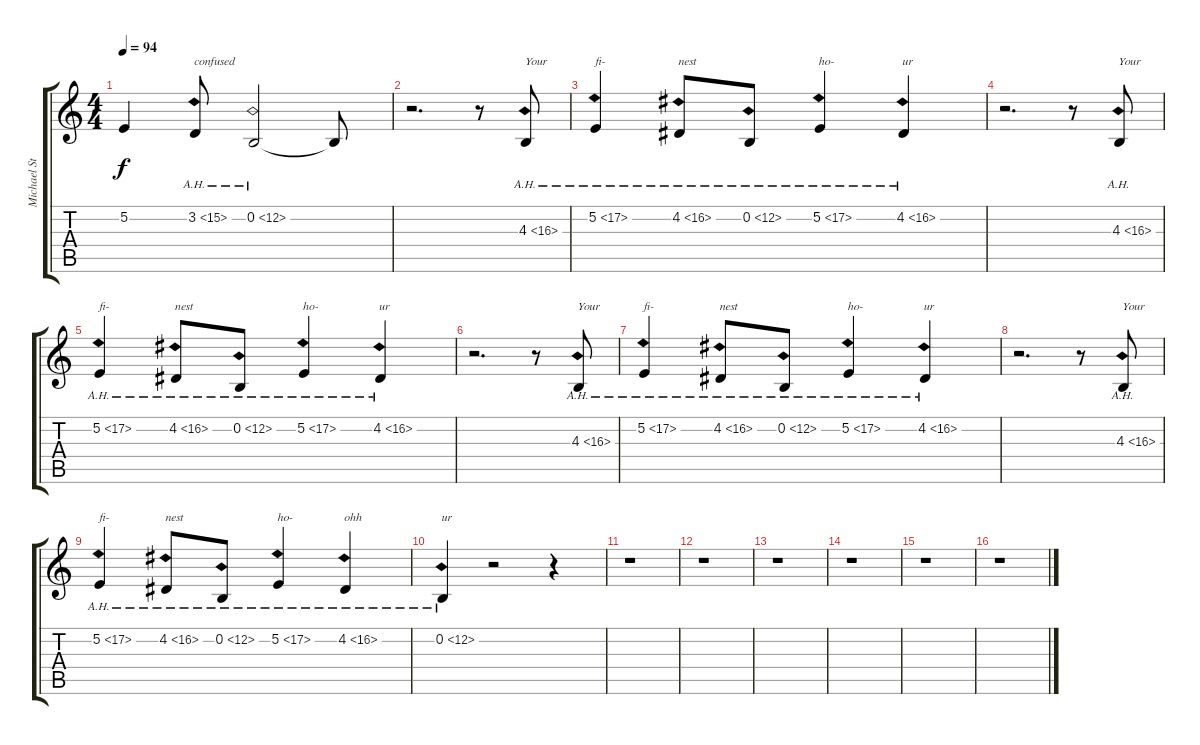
\track ("Michael Stipe - Vocals" "Michael St") {instrument lead2sawtooth}
\staff {score tabs}
\tuning (E4 B3 G3 D3 A2 E2) {hide}
\ts (4 4)
\tempo 94
\clef g2
\ks c
5.2{t}.4{dy f} 3.2{ah 12}.8{txt "confused"} 0.2{ah 12}.2 0.2{t}.8 |
r.2{d} r.8 4.3{ah 12}.8{txt "Your"} |
5.2{ah 12}.4{txt "fi-"} 4.2{ah 12}.8{txt "nest"} 0.2{ah 12}.8 5.2{ah 12}.4{txt "ho-"} 4.2{ah 12}.4{txt "ur"} |
r.2{d} r.8 4.3{ah 12}.8{txt "Your"} |
5.2{ah 12}.4{txt "fi-"} 4.2{ah 12}.8{txt "nest"} 0.2{ah 12}.8 5.2{ah 12}.4{txt "ho-"} 4.2{ah 12}.4{txt "ur"} |
r.2{d} r.8 4.3{ah 12}.8{txt "Your"} |
5.2{ah 12}.4{txt "fi-"} 4.2{ah 12}.8{txt "nest"} 0.2{ah 12}.8 5.2{ah 12}.4{txt "ho-"} 4.2{ah 12}.4{txt "ur"} |
r.2{d} r.8 4.3{ah 12}.8{txt "Your"} |
5.2{ah 12}.4{txt "fi-"} 4.2{ah 12}.8{txt "nest"} 0.2{ah 12}.8 5.2{ah 12}.4{txt "ho-"} 4.2{ah 12}.4{txt "ohh"} |
0.2{ah 12}.4{txt "ur"} r.2 r.4 |
r.1 |
r.1 |
r.1 |
r.1 |
r.1 |
r.1
